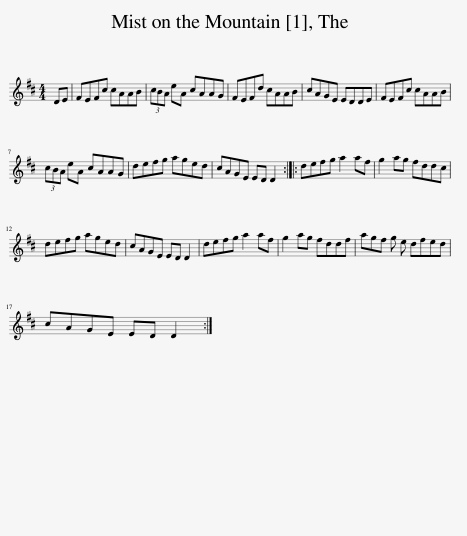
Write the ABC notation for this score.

X:1
L:1/8
M:4/4
I:linebreak $
K:D
V:1 treble
V:1
 DE | FEFc cAAB | (3cBA eA cAAG | FEFd cAAB | cAGE EDDE | %5
 FEFc cAAB |$ (3cBA eA cAAG | defg aged | cAGE ED D2 :: defg a2 af | %10
 g2 ag fddc |$ defg aged | cAGE ED D2 | defg a2 af | g2 ag fddf | %15
 agf g e dfed |$ cAGE ED D2 :| %17
